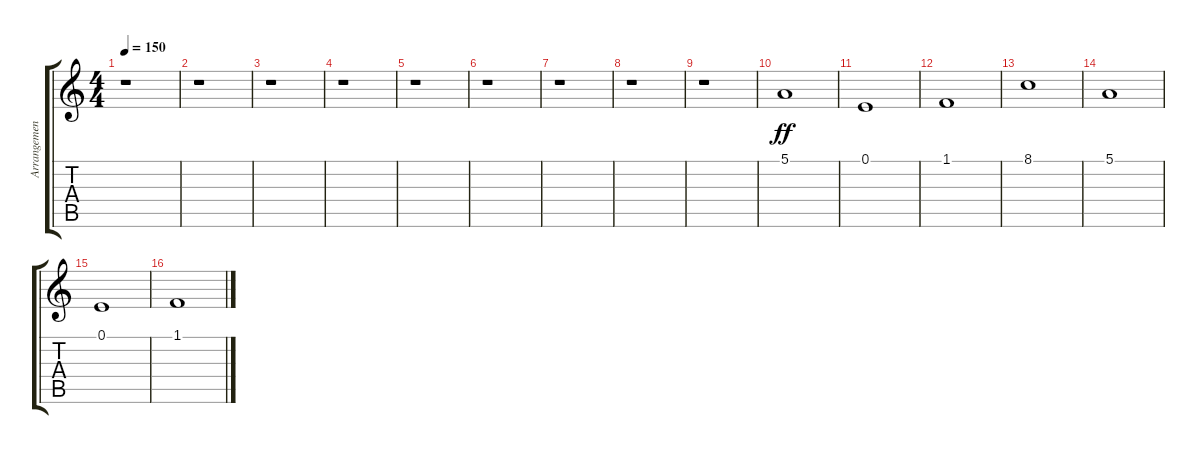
\track ("Arrangements" "Arrangemen") {instrument stringensemble1}
\staff {score tabs}
\tuning (E4 B3 G3 D3 A2 E2) {hide}
\ts (4 4)
\tempo 150
\clef g2
\ks c
r.1{dy ff} |
r.1 |
r.1 |
r.1 |
r.1 |
r.1 |
r.1 |
r.1 |
r.1 |
5.1.1 |
0.1.1 |
1.1.1 |
8.1.1 |
5.1.1 |
0.1.1 |
1.1.1
